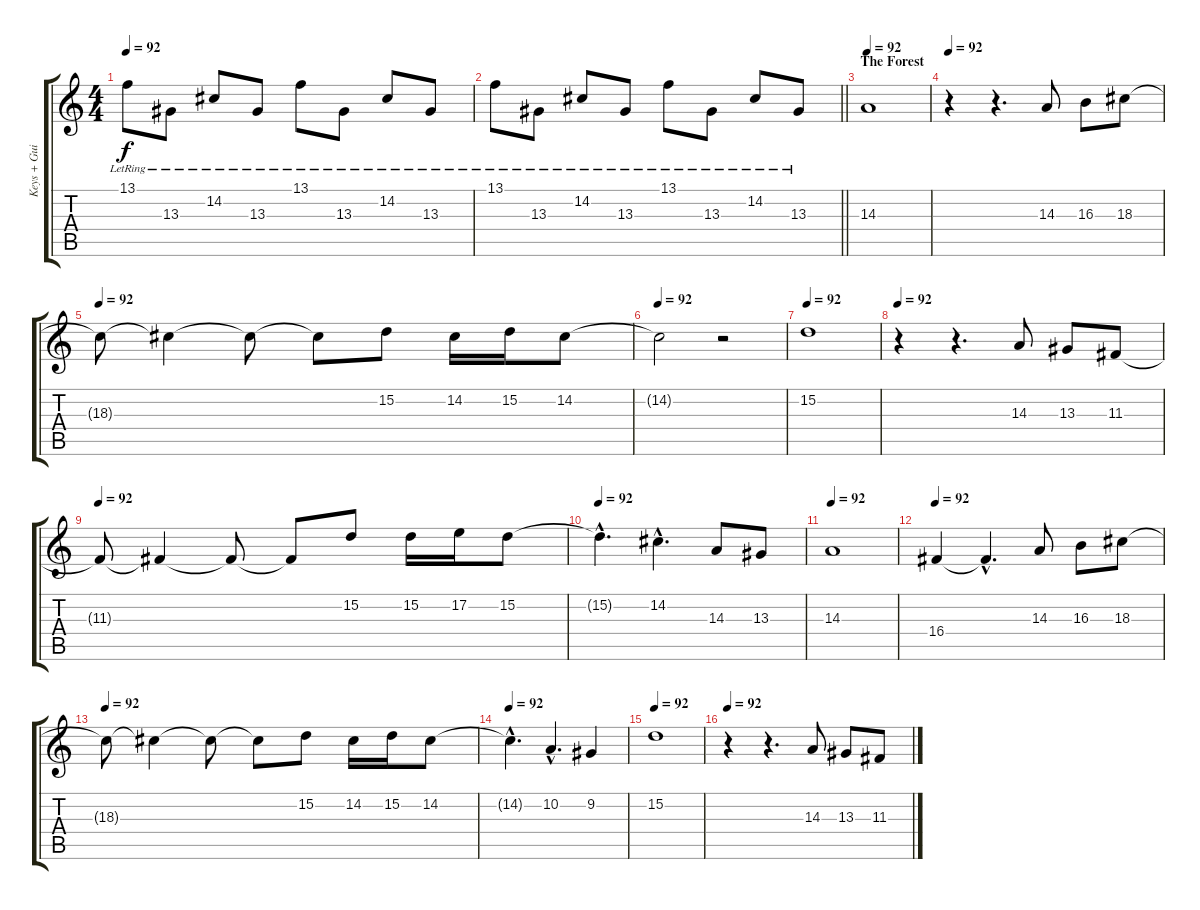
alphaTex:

\track ("Keys + Guitar 2" "Keys + Gui") {instrument fx7echoes}
\staff {score tabs}
\tuning (E4 B3 G3 D3 A2 E2) {hide}
\ts (4 4)
\tempo 92
\clef g2
\ks c
13.1{lr}.8{dy f instrument acousticguitarsteel} 13.3{lr}.8 14.2{lr}.8 13.3{lr}.8 13.1{lr}.8 13.3{lr}.8 14.2{lr}.8 13.3{lr}.8 |
\barLineRight lightlight
13.1{lr}.8 13.3{lr}.8 14.2{lr}.8 13.3{lr}.8 13.1{lr}.8 13.3{lr}.8 14.2{lr}.8 13.3{lr}.8 |
\section ("" "The Forest")
\tempo 92
14.3.1{instrument acousticguitarsteel} |
\tempo 92
r.4 r.4{d} 14.3.8 16.3.8 18.3.8 |
\tempo 92
18.3{t}.8 18.3{t}.4 18.3{t}.8 18.3{t}.8 15.2.8 14.2.16 15.2.16 14.2.8 |
\tempo 92
14.2{t}.2 r.2 |
\tempo 92
15.2.1{instrument acousticguitarsteel} |
\tempo 92
r.4 r.4{d} 14.3.8{instrument acousticguitarsteel} 13.3.8 11.3.8 |
\tempo 92
11.3{t}.8 11.3{t}.4 11.3{t}.8 11.3{t}.8 15.2.8{instrument acousticguitarsteel} 15.2.16 17.2.16 15.2.8 |
\tempo 92
15.2{hac t}.4{d} 14.2{hac}.4{d} 14.3.8 13.3.8 |
\tempo 92
14.3.1{instrument acousticguitarsteel} |
\tempo 92
16.4.4 16.4{hac t}.4{d} 14.3.8 16.3.8 18.3.8 |
\tempo 92
18.3{t}.8 18.3{t}.4 18.3{t}.8 18.3{t}.8 15.2.8 14.2.16 15.2.16 14.2.8 |
\tempo 92
14.2{hac t}.4{d} 10.2{hac}.4{d} 9.2.4 |
\tempo 92
15.2.1{instrument acousticguitarsteel} |
\tempo 92
r.4 r.4{d} 14.3.8{instrument acousticguitarsteel} 13.3.8 11.3.8
